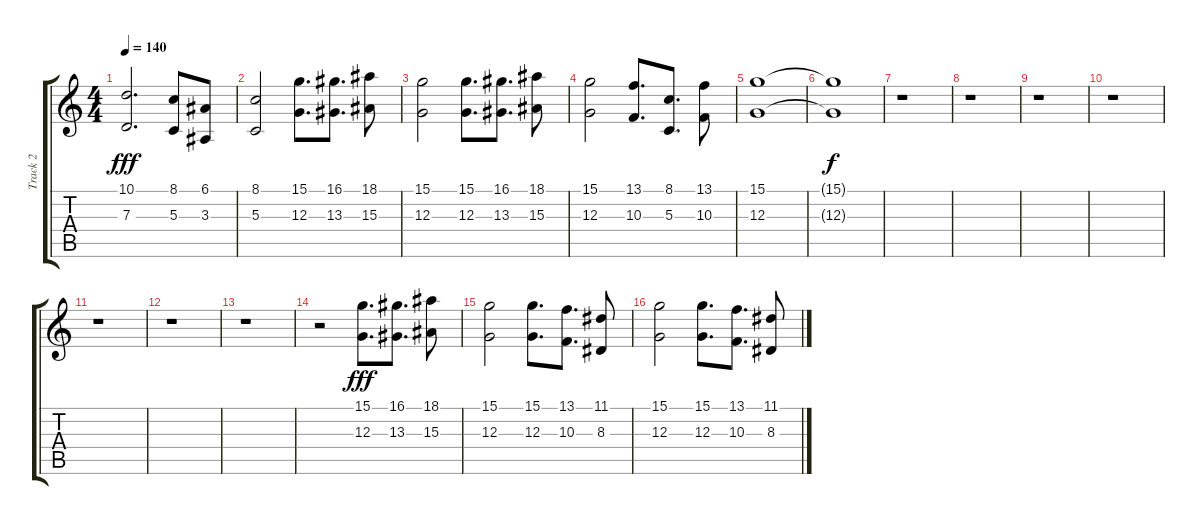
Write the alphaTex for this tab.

\track ("Track 2" "Track 2") {instrument stringensemble1}
\staff {score tabs}
\tuning (E4 B3 G3 D3 A2 E2) {hide}
\ts (4 4)
\tempo 140
\clef g2
\ks c
(10.1 7.3).2{d dy fff} (8.1 5.3).8 (6.1 3.3).8 |
(8.1 5.3).2 (15.1 12.3).8{d} (16.1 13.3).8{d} (18.1 15.3).8 |
(15.1 12.3).2 (15.1 12.3).8{d} (16.1 13.3).8{d} (18.1 15.3).8 |
(15.1 12.3).2 (13.1 10.3).8{d} (8.1 5.3).8{d} (13.1 10.3).8 |
(15.1 12.3).1 |
(15.1{t} 12.3{t}).1{dy f} |
r.1 |
r.1 |
r.1 |
r.1 |
r.1 |
r.1 |
r.1 |
r.2 (15.1 12.3).8{d dy fff} (16.1 13.3).8{d} (18.1 15.3).8 |
(15.1 12.3).2 (15.1 12.3).8{d} (13.1 10.3).8{d} (11.1 8.3).8 |
(15.1 12.3).2 (15.1 12.3).8{d} (13.1 10.3).8{d} (11.1 8.3).8
